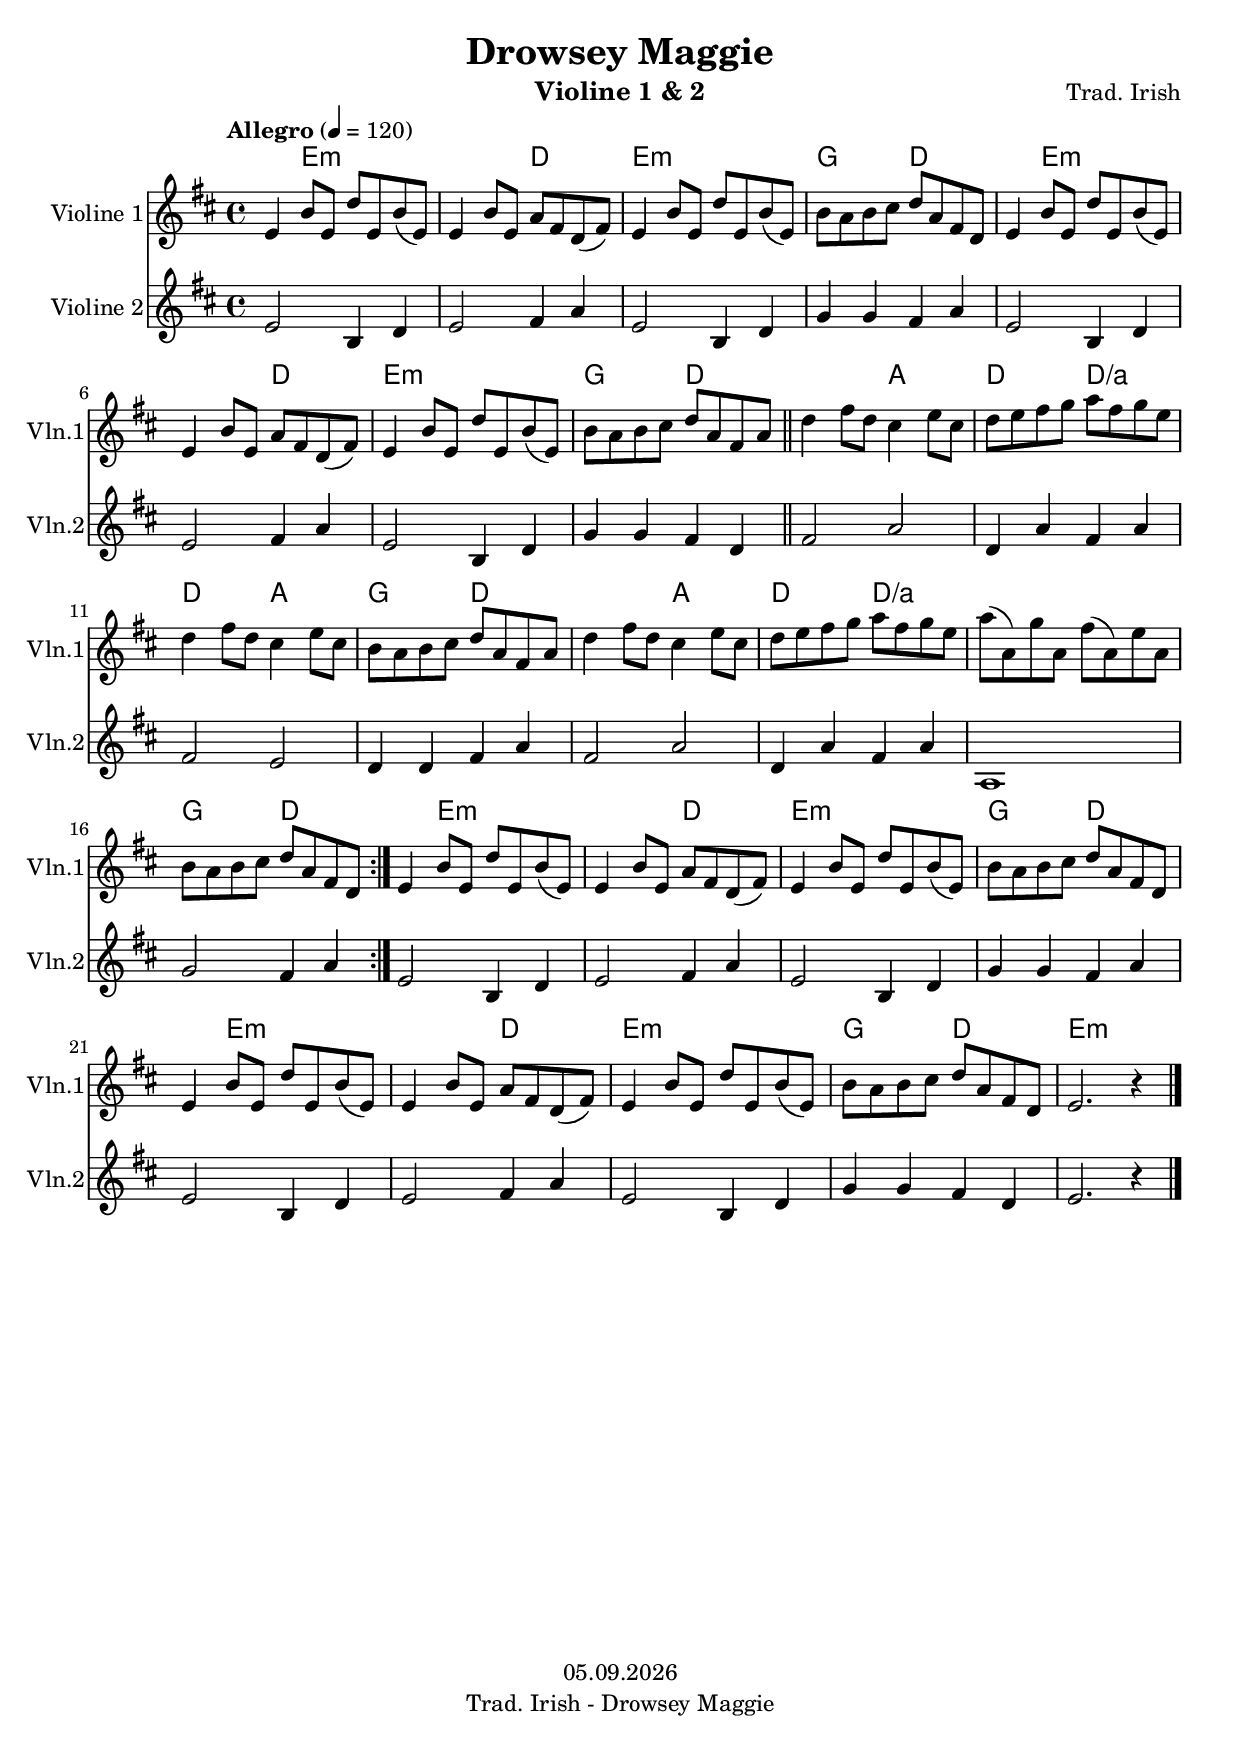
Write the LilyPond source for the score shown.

\version "2.18.2"

\include "../globals.ily"
\version "2.18.2"

\include "../globals.ily"

violinI = \relative e' { 
  {    
    \globalSettings    
    \repeat volta 2 {
      e4 b'8 e, d' e, b'( e,) | e4 b'8 e, a fis d( fis) | e4 b'8 e, d' e, b'( e,) | b' a b cis d a fis d |
      e4 b'8 e, d' e, b'( e,) | e4 b'8 e, a fis d( fis) | e4 b'8 e, d' e, b'( e,) | b' a b cis d a fis a |
      \bar "||"
      d4 fis8 d cis4 e8 cis | d e fis g a fis g e | d4 fis8 d cis4 e8 cis | b a b cis d a fis a |
      d4 fis8 d cis4 e8 cis | d e fis g a fis g e | a( a,) g' a, fis'( a,) e' a, | b a b cis d a fis d |
    }     
    e4 b'8 e, d' e, b'( e,) | e4 b'8 e, a fis d( fis) | e4 b'8 e, d' e, b'( e,) | b' a b cis d a fis d |
    e4 b'8 e, d' e, b'( e,) | e4 b'8 e, a fis d( fis) | e4 b'8 e, d' e, b'( e,) | b' a b cis d a fis d |    
    e2. r4 |    
    \bar "|."
  }
}

\version "2.18.2"

\include "../globals.ily"

violinII = \relative e' { 
  {
    \globalSettings
    \repeat volta 2 {
      e2 b4 d | e2 fis4 a | e2 b4 d | g4 g fis a |
      e2 b4 d | e2 fis4 a | e2 b4 d | g4 g fis d |
      \bar "||"
      fis2 a | d,4 a' fis a | fis2 e | d4 d fis a |
      fis2 a | d,4 a' fis a | a,1 | g'2 fis4 a |
    } 
    e2 b4 d | e2 fis4 a | e2 b4 d  | g4 g fis a |
    e2 b4 d | e2 fis4 a | e2 b4 d | g4 g fis d |
    e2. r4 |    
    \bar "|."
  }
}



\version "2.18.2"

\include "../globals.ily"

guitarChords = \chordmode {
  s4 e2.:m | s2 d2 | e1:m | g2 d2 |
  s4 e2.:m | s2 d2 | e1:m | g2 d2 |
  s2 a2 | d2 d2/a | d2 a2 | g2 d2 |
  s2 a2 | d2 d2/a | s1 | g2 d2 |
  s4 e2.:m | s2 d2 | e1:m | g2 d2 |
  s4 e2.:m | s2 d2 | e1:m | g2 d2 |
  e1:m |
}




\header {
  instrument = "Violine 1 & 2"
}

\score {
  <<
    \new ChordNames { \germanChords \guitarChords }
    \new Staff \with { instrumentName = "Violine 1" shortInstrumentName = "Vln.1" } { \violinI }
    \new Staff \with { instrumentName = "Violine 2" shortInstrumentName = "Vln.2" } { \violinII }
  >>
  \layout {
    indent = 1.5 \cm
    short-indent = 0.5 \cm
  }
}